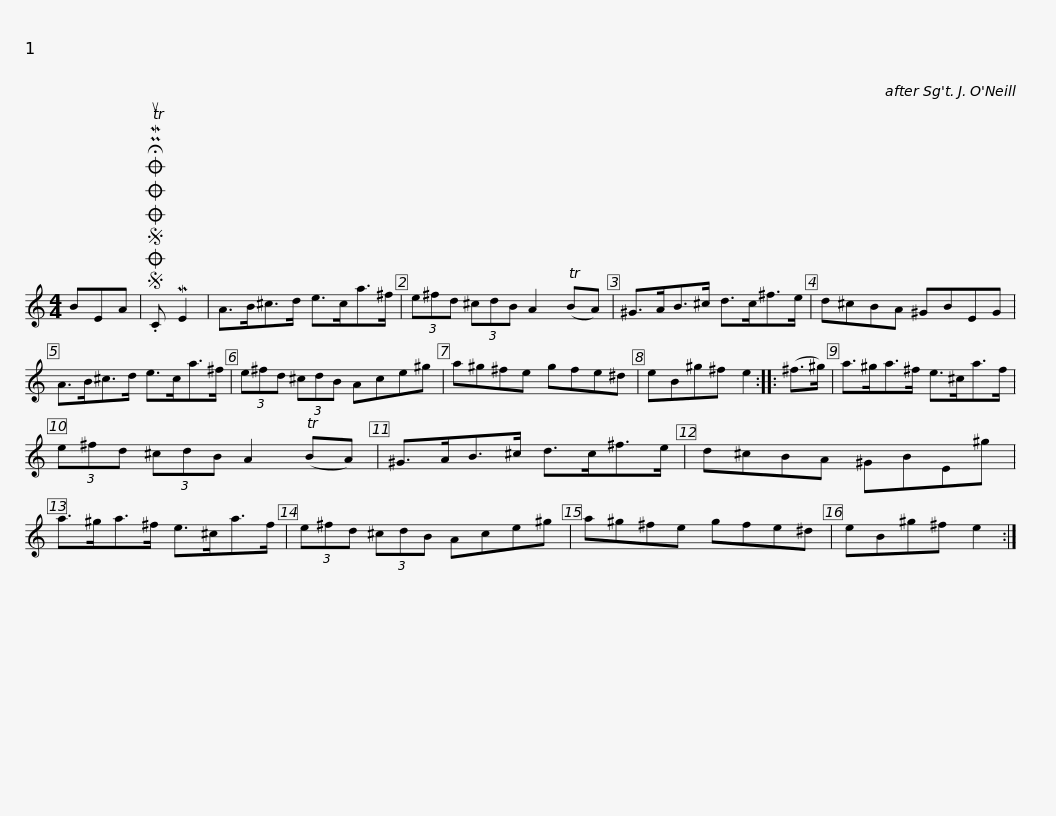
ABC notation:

X:1
L:1/8
M:4/4
I:linebreak $
K:C
V:1 treble
V:1
 BEA |SOSOOO .!fermata!PMTuC ME2 | A>B^c>d e>ca>^f | (3e^fd (3^cdB A2 (TBA) | ^G>AB>^c d>c^f>e | %5
 d^cBA ^GBEG |$ A>B^c>d e>ca>^f | (3e^fd (3^cdB Ace^g | a^g^fe gfe^d | eB^g^f e2 :: %10
 (^f>^g) |$ a>^ga>^f e>^ca>f | (3e^fd (3^cdB A2 (TBA) | ^G>AB>^c d>c^f>e | d^cBA ^GBE^g |$ %15
 a>^ga>^f e>^ca>f | (3e^fd (3^cdB Ace^g | a^g^fe gfe^d | eB^g^f e2 :| %19
